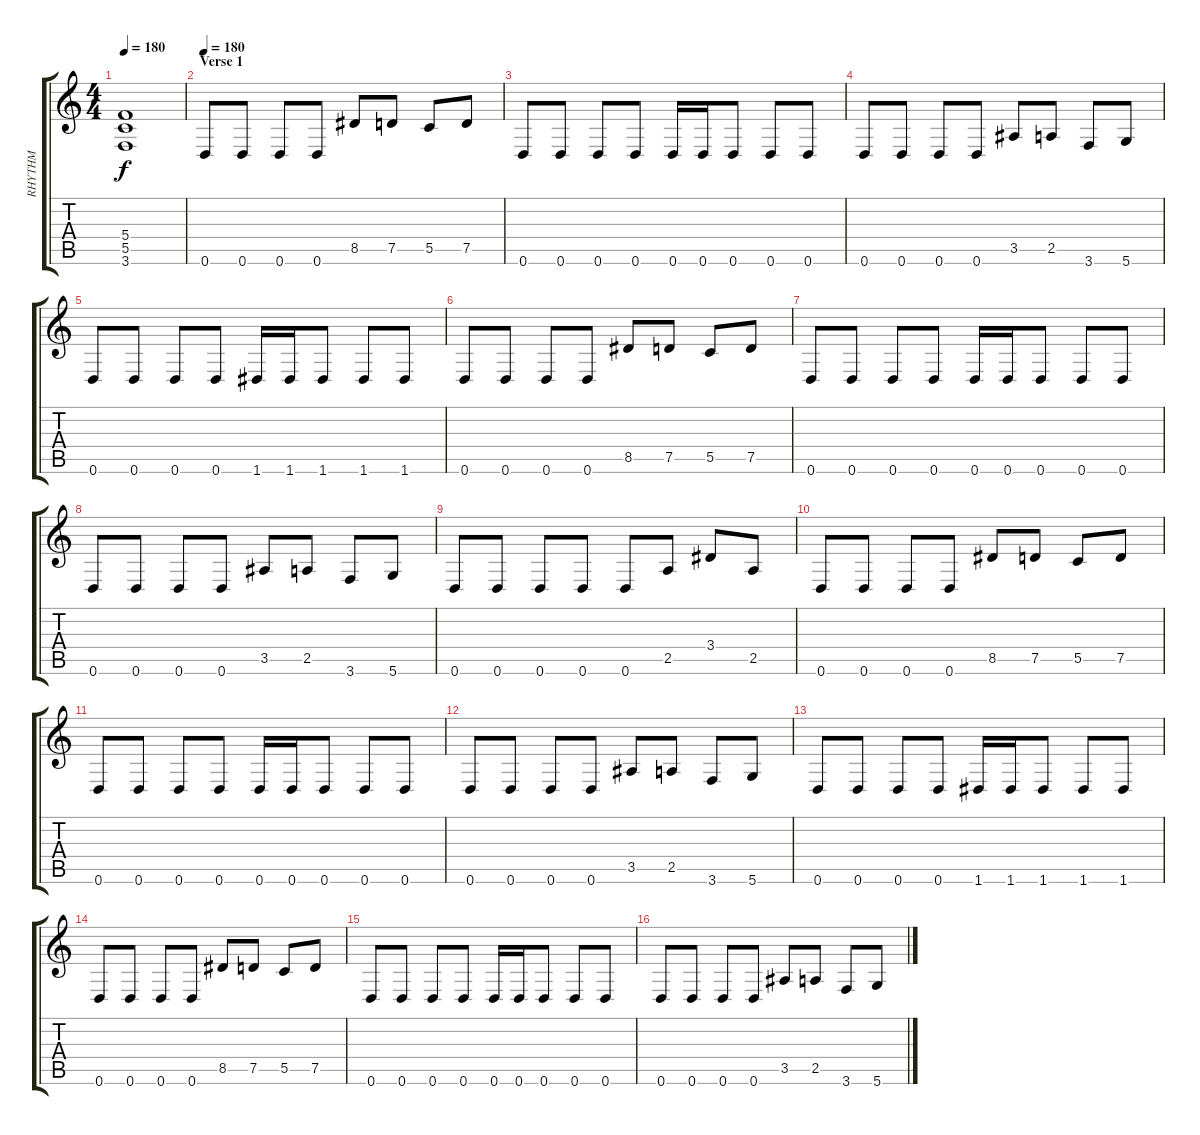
\track ("RHYTHM" "RHYTHM") {instrument distortionguitar}
\staff {score tabs}
\tuning (D4 A3 F3 C3 G2 D2) {hide}
\ts (4 4)
\tempo 180
\clef g2
\ks c
(5.4 5.5 3.6).1{dy f} |
\section ("" "Verse 1")
\tempo 180
0.6.8 0.6.8 0.6.8 0.6.8 8.5.8 7.5.8 5.5.8 7.5.8 |
0.6.8 0.6.8 0.6.8 0.6.8 0.6.16 0.6.16 0.6.8 0.6.8 0.6.8 |
0.6.8 0.6.8 0.6.8 0.6.8 3.5.8 2.5.8 3.6.8 5.6.8 |
0.6.8 0.6.8 0.6.8 0.6.8 1.6.16 1.6.16 1.6.8 1.6.8 1.6.8 |
0.6.8 0.6.8 0.6.8 0.6.8 8.5.8 7.5.8 5.5.8 7.5.8 |
0.6.8 0.6.8 0.6.8 0.6.8 0.6.16 0.6.16 0.6.8 0.6.8 0.6.8 |
0.6.8 0.6.8 0.6.8 0.6.8 3.5.8 2.5.8 3.6.8 5.6.8 |
0.6.8 0.6.8 0.6.8 0.6.8 0.6.8 2.5.8 3.4.8 2.5.8 |
0.6.8 0.6.8 0.6.8 0.6.8 8.5.8 7.5.8 5.5.8 7.5.8 |
0.6.8 0.6.8 0.6.8 0.6.8 0.6.16 0.6.16 0.6.8 0.6.8 0.6.8 |
0.6.8 0.6.8 0.6.8 0.6.8 3.5.8 2.5.8 3.6.8 5.6.8 |
0.6.8 0.6.8 0.6.8 0.6.8 1.6.16 1.6.16 1.6.8 1.6.8 1.6.8 |
0.6.8 0.6.8 0.6.8 0.6.8 8.5.8 7.5.8 5.5.8 7.5.8 |
0.6.8 0.6.8 0.6.8 0.6.8 0.6.16 0.6.16 0.6.8 0.6.8 0.6.8 |
0.6.8 0.6.8 0.6.8 0.6.8 3.5.8 2.5.8 3.6.8 5.6.8
